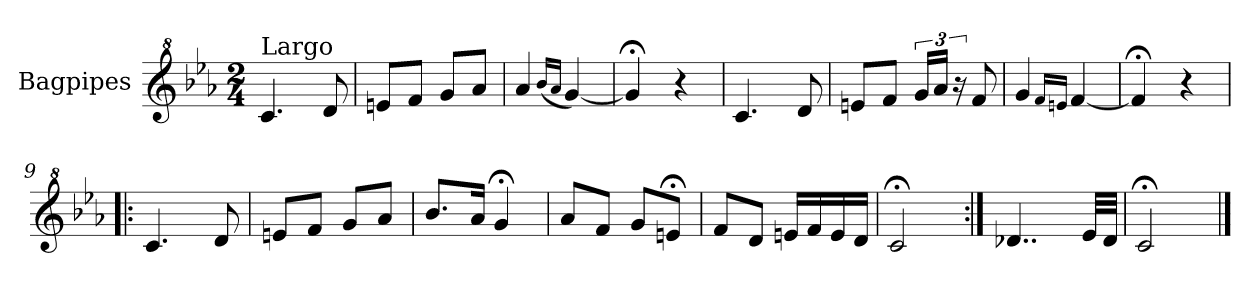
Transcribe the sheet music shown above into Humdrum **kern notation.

**kern
*part1
*staff1
*I"Bagpipes
*I'Bag
*clefG^2
*k[b-e-a-]
*E-:
*M2/4
=1
!LO:TX:a:t=Largo
4.cc/
8dd/
=2
8een/L
8ff/J
8gg/L
8aa-/J
=3
4aa-/
(16qbb-/LL
16qaa-/JJ
[4gg/)
=4
4gg;</]
4r
=5
4.cc/
8dd/
=6
8een/L
8ff/J
24gg/LL
24aa-/JJ
24r
8ff/
=7
4gg/
16qff/LL
16qeen/JJ
[4ff/
=8
4ff;</]
4r
=9!|:
4.cc/
8dd/
!!LO:LB:g=z
=10
8een/L
8ff/J
8gg/L
8aa-/J
=11
8.bb-/L
16aa-/Jk
4gg;</
=12
8aa-/L
8ff/J
8gg/L
8een;</J
=13
8ff/L
8dd/J
16een/LL
16ff/
16ee/
16dd/JJ
=14
2cc;</
=15:|!
4..dd-X/
32ee-/LLL
32dd-/JJJ
=16
2cc;</
==
*-
